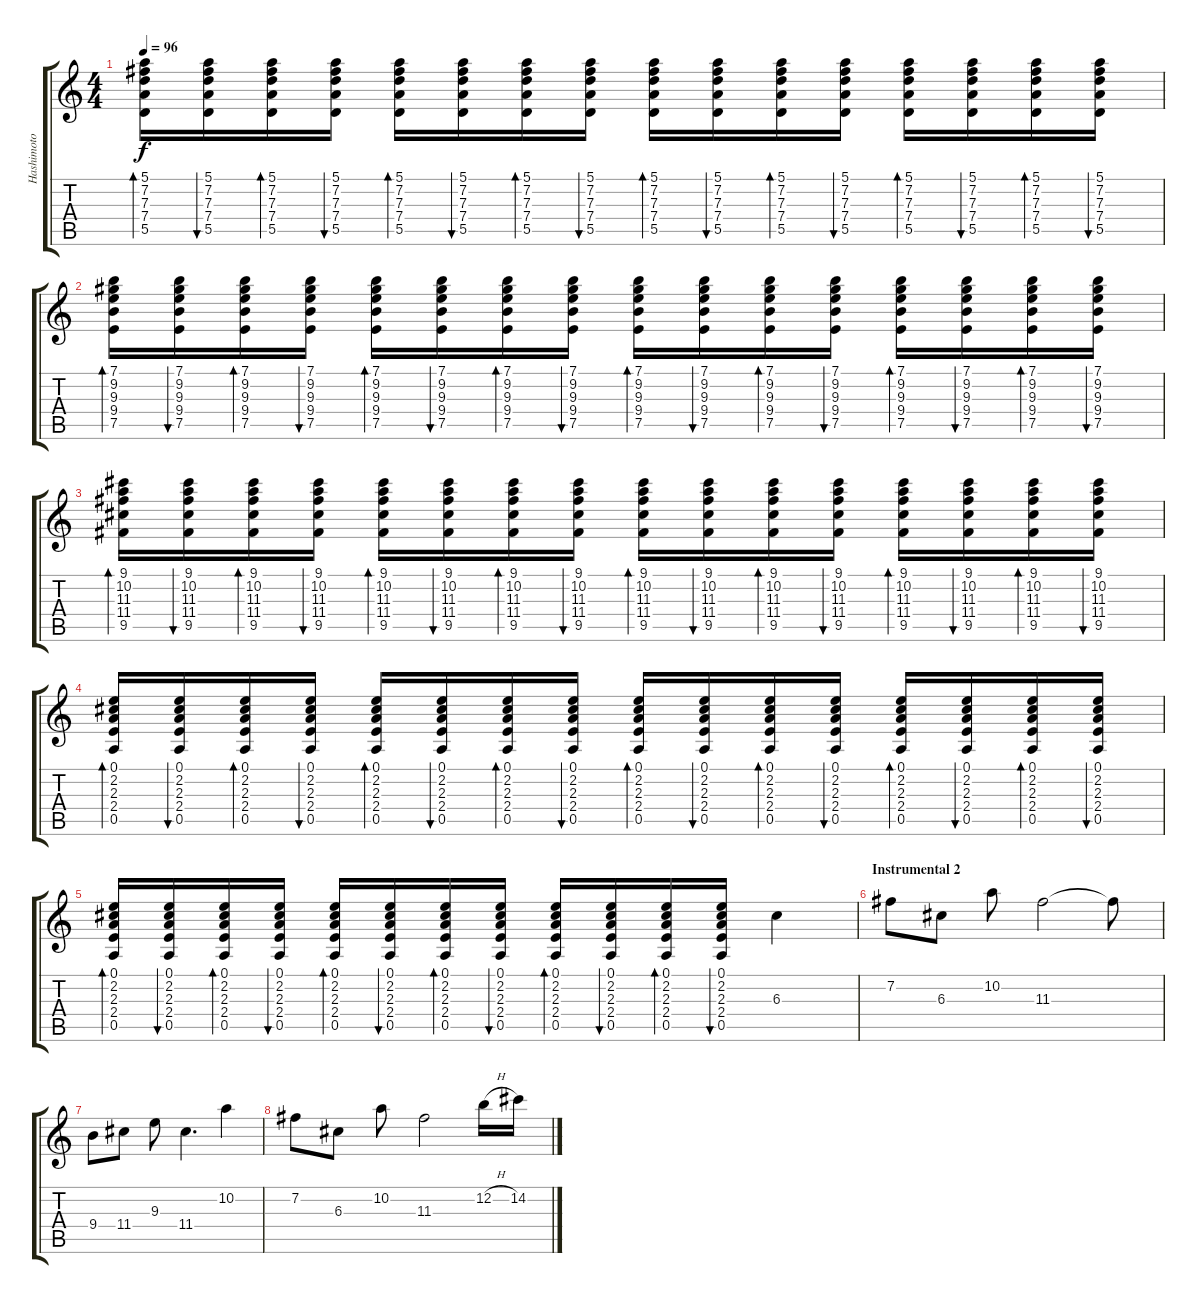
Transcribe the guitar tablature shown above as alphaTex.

\track ("Hashimoto Eriko" "Hashimoto ") {instrument distortionguitar}
\staff {score tabs}
\tuning (E4 B3 G3 D3 A2 E2) {hide}
\ts (4 4)
\tempo 96
\clef g2
\ks c
(5.1 7.2 7.3 7.4 5.5).16{bd 120 dy f} (5.1 7.2 7.3 7.4 5.5).16{bu 120} (5.1 7.2 7.3 7.4 5.5).16{bd 120} (5.1 7.2 7.3 7.4 5.5).16{bu 120} (5.1 7.2 7.3 7.4 5.5).16{bd 120} (5.1 7.2 7.3 7.4 5.5).16{bu 120} (5.1 7.2 7.3 7.4 5.5).16{bd 120} (5.1 7.2 7.3 7.4 5.5).16{bu 120} (5.1 7.2 7.3 7.4 5.5).16{bd 120} (5.1 7.2 7.3 7.4 5.5).16{bu 120} (5.1 7.2 7.3 7.4 5.5).16{bd 120} (5.1 7.2 7.3 7.4 5.5).16{bu 120} (5.1 7.2 7.3 7.4 5.5).16{bd 120} (5.1 7.2 7.3 7.4 5.5).16{bu 120} (5.1 7.2 7.3 7.4 5.5).16{bd 120} (5.1 7.2 7.3 7.4 5.5).16{bu 120} |
(7.1 9.2 9.3 9.4 7.5).16{bd 120} (7.1 9.2 9.3 9.4 7.5).16{bu 120} (7.1 9.2 9.3 9.4 7.5).16{bd 120} (7.1 9.2 9.3 9.4 7.5).16{bu 120} (7.1 9.2 9.3 9.4 7.5).16{bd 120} (7.1 9.2 9.3 9.4 7.5).16{bu 120} (7.1 9.2 9.3 9.4 7.5).16{bd 120} (7.1 9.2 9.3 9.4 7.5).16{bu 120} (7.1 9.2 9.3 9.4 7.5).16{bd 120} (7.1 9.2 9.3 9.4 7.5).16{bu 120} (7.1 9.2 9.3 9.4 7.5).16{bd 120} (7.1 9.2 9.3 9.4 7.5).16{bu 120} (7.1 9.2 9.3 9.4 7.5).16{bd 120} (7.1 9.2 9.3 9.4 7.5).16{bu 120} (7.1 9.2 9.3 9.4 7.5).16{bd 120} (7.1 9.2 9.3 9.4 7.5).16{bu 120} |
(9.1 10.2 11.3 11.4 9.5).16{bd 120} (9.1 10.2 11.3 11.4 9.5).16{bu 120} (9.1 10.2 11.3 11.4 9.5).16{bd 120} (9.1 10.2 11.3 11.4 9.5).16{bu 120} (9.1 10.2 11.3 11.4 9.5).16{bd 120} (9.1 10.2 11.3 11.4 9.5).16{bu 120} (9.1 10.2 11.3 11.4 9.5).16{bd 120} (9.1 10.2 11.3 11.4 9.5).16{bu 120} (9.1 10.2 11.3 11.4 9.5).16{bd 120} (9.1 10.2 11.3 11.4 9.5).16{bu 120} (9.1 10.2 11.3 11.4 9.5).16{bd 120} (9.1 10.2 11.3 11.4 9.5).16{bu 120} (9.1 10.2 11.3 11.4 9.5).16{bd 120} (9.1 10.2 11.3 11.4 9.5).16{bu 120} (9.1 10.2 11.3 11.4 9.5).16{bd 120} (9.1 10.2 11.3 11.4 9.5).16{bu 120} |
(0.1 2.2 2.3 2.4 0.5).16{bd 120} (0.1 2.2 2.3 2.4 0.5).16{bu 120} (0.1 2.2 2.3 2.4 0.5).16{bd 120} (0.1 2.2 2.3 2.4 0.5).16{bu 120} (0.1 2.2 2.3 2.4 0.5).16{bd 120} (0.1 2.2 2.3 2.4 0.5).16{bu 120} (0.1 2.2 2.3 2.4 0.5).16{bd 120} (0.1 2.2 2.3 2.4 0.5).16{bu 120} (0.1 2.2 2.3 2.4 0.5).16{bd 120} (0.1 2.2 2.3 2.4 0.5).16{bu 120} (0.1 2.2 2.3 2.4 0.5).16{bd 120} (0.1 2.2 2.3 2.4 0.5).16{bu 120} (0.1 2.2 2.3 2.4 0.5).16{bd 120} (0.1 2.2 2.3 2.4 0.5).16{bu 120} (0.1 2.2 2.3 2.4 0.5).16{bd 120} (0.1 2.2 2.3 2.4 0.5).16{bu 120} |
(0.1 2.2 2.3 2.4 0.5).16{bd 120} (0.1 2.2 2.3 2.4 0.5).16{bu 120} (0.1 2.2 2.3 2.4 0.5).16{bd 120} (0.1 2.2 2.3 2.4 0.5).16{bu 120} (0.1 2.2 2.3 2.4 0.5).16{bd 120} (0.1 2.2 2.3 2.4 0.5).16{bu 120} (0.1 2.2 2.3 2.4 0.5).16{bd 120} (0.1 2.2 2.3 2.4 0.5).16{bu 120} (0.1 2.2 2.3 2.4 0.5).16{bd 120} (0.1 2.2 2.3 2.4 0.5).16{bu 120} (0.1 2.2 2.3 2.4 0.5).16{bd 120} (0.1 2.2 2.3 2.4 0.5).16{bu 120} 6.3.4 |
\section ("" "Instrumental 2")
7.2.8 6.3.8 10.2.8 11.3.2 11.3{t}.8 |
9.4.8 11.4.8 9.3.8 11.4.4{d} 10.2.4 |
7.2.8 6.3.8 10.2.8 11.3.2 12.2{h}.16 14.2.16
